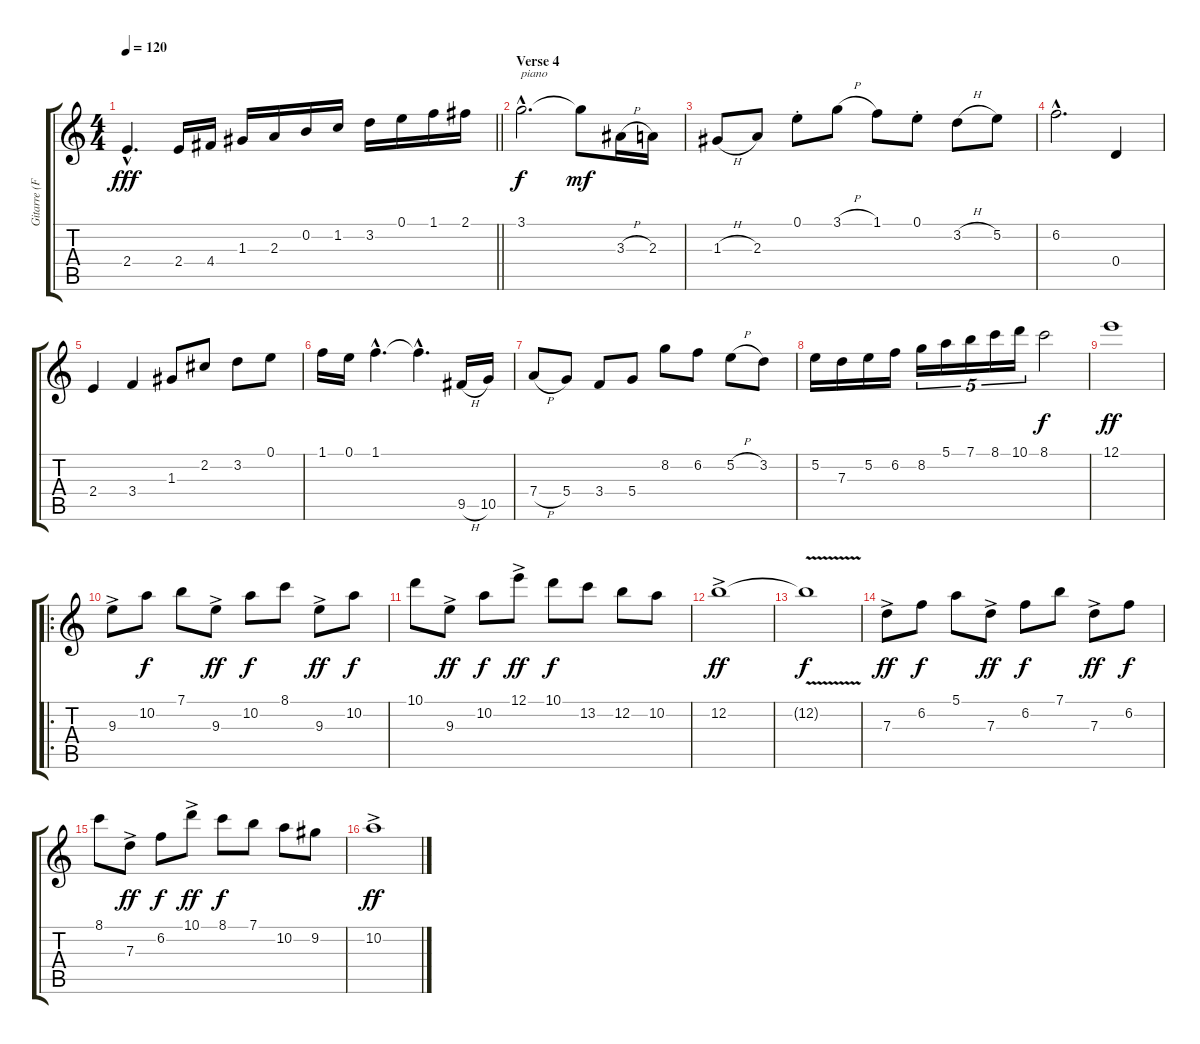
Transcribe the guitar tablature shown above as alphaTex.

\track ("Gitarre (Flote)" "Gitarre (F") {instrument acousticguitarnylon}
\staff {score tabs}
\tuning (E4 B3 G3 D3 A2 E2) {hide}
\ts (4 4)
\tempo 120
\clef g2
\barLineRight lightlight
\ks c
2.4{hac t}.4{d dy fff} 2.4.16 4.4.16 1.3.16 2.3.16 0.2.16 1.2.16 3.2.16 0.1.16 1.1.16 2.1.16 |
\section ("" "Verse 4")
3.1{hac}.2{d txt "piano" dy f} 3.1{t}.8{dy mf} 3.3{h}.16 2.3.16 |
1.3{h}.8 2.3.8 0.1{st}.8 3.1{h}.8 1.1.8 0.1{st}.8 3.2{h}.8 5.2.8 |
6.2{hac}.2{d} 0.4.4 |
2.4.4 3.4.4 1.3.8 2.2.8 3.2.8 0.1.8 |
1.1.16 0.1.16 1.1{hac}.4{d} 1.1{hac t}.4{d} 9.5{h}.16 10.5.16 |
7.4{h}.8 5.4.8 3.4.8 5.4.8 8.2.8 6.2.8 5.2{h}.8 3.2.8 |
5.2.16 7.3.16 5.2.16 6.2.16 8.2.16{tu (5 4)} 5.1.16{tu (5 4)} 7.1.16{tu (5 4)} 8.1.16{tu (5 4)} 10.1.16{tu (5 4)} 8.1.2{dy f} |
12.1.1{dy ff} |
\ro
9.3{ac}.8 10.2.8{dy f} 7.1.8 9.3{ac}.8{dy ff} 10.2.8{dy f} 8.1.8 9.3{ac}.8{dy ff} 10.2.8{dy f} |
10.1.8 9.3{ac}.8{dy ff} 10.2.8{dy f} 12.1{ac}.8{dy ff} 10.1.8{dy f} 13.2.8 12.2.8 10.2.8 |
12.2{ac}.1{dy ff} |
12.2{v t}.1{dy f} |
7.3{ac}.8{dy ff} 6.2.8{dy f} 5.1.8 7.3{ac}.8{dy ff} 6.2.8{dy f} 7.1.8 7.3{ac}.8{dy ff} 6.2.8{dy f} |
8.1.8 7.3{ac}.8{dy ff} 6.2.8{dy f} 10.1{ac}.8{dy ff} 8.1.8{dy f} 7.1.8 10.2.8 9.2.8 |
10.2{ac}.1{dy ff}
